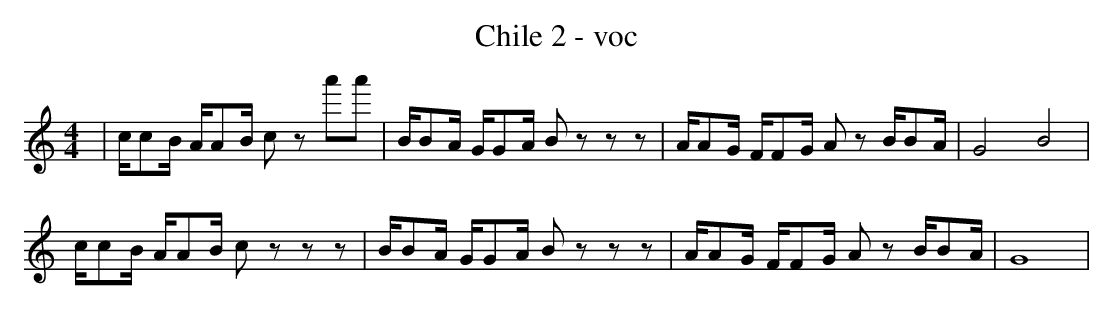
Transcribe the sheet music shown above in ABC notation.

X:1
T:Chile 2 - voc
M:4/4
L:1/8
K:em
| c/cB/ A/AB/ cz a'a' | B/BA/ G/GA/ Bz zz | A/AG/ F/FG/ Az B/BA/ | G4 B4 |
c/cB/ A/AB/ cz zz | B/BA/ G/GA/ Bz zz | A/AG/ F/FG/ Az B/BA/ | G8 |
